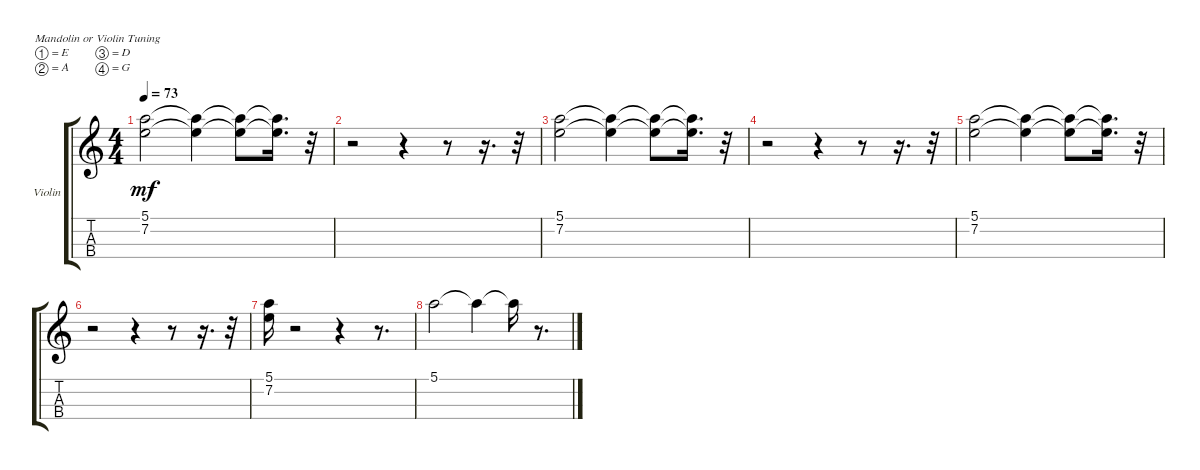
\bracketExtendMode groupsimilarinstruments
\firstSystemTrackNameOrientation horizontal
\otherSystemsTrackNameOrientation horizontal
\track ("string line" "Violin") {instrument violin}
\staff {score tabs}
\tuning (E5 A4 D4 G3)
\ts (4 4)
\tempo 73
\clef g2
\ks c
(5.1 7.2).2{dy mf} (5.1{t} 7.2{t}).4 (5.1{t} 7.2{t}).8 (5.1{t} 7.2{t}).16{d} r.32 |
r.2 r.4 r.8 r.16{d} r.32 |
(5.1 7.2).2 (5.1{t} 7.2{t}).4 (5.1{t} 7.2{t}).8 (5.1{t} 7.2{t}).16{d} r.32 |
r.2 r.4 r.8 r.16{d} r.32 |
(5.1 7.2).2 (5.1{t} 7.2{t}).4 (5.1{t} 7.2{t}).8 (5.1{t} 7.2{t}).16{d} r.32 |
r.2 r.4 r.8 r.16{d} r.32 |
(5.1 7.2).16 r.2 r.4 r.8{d} |
5.1.2 5.1{t}.4 5.1{t}.16 r.8{d}
